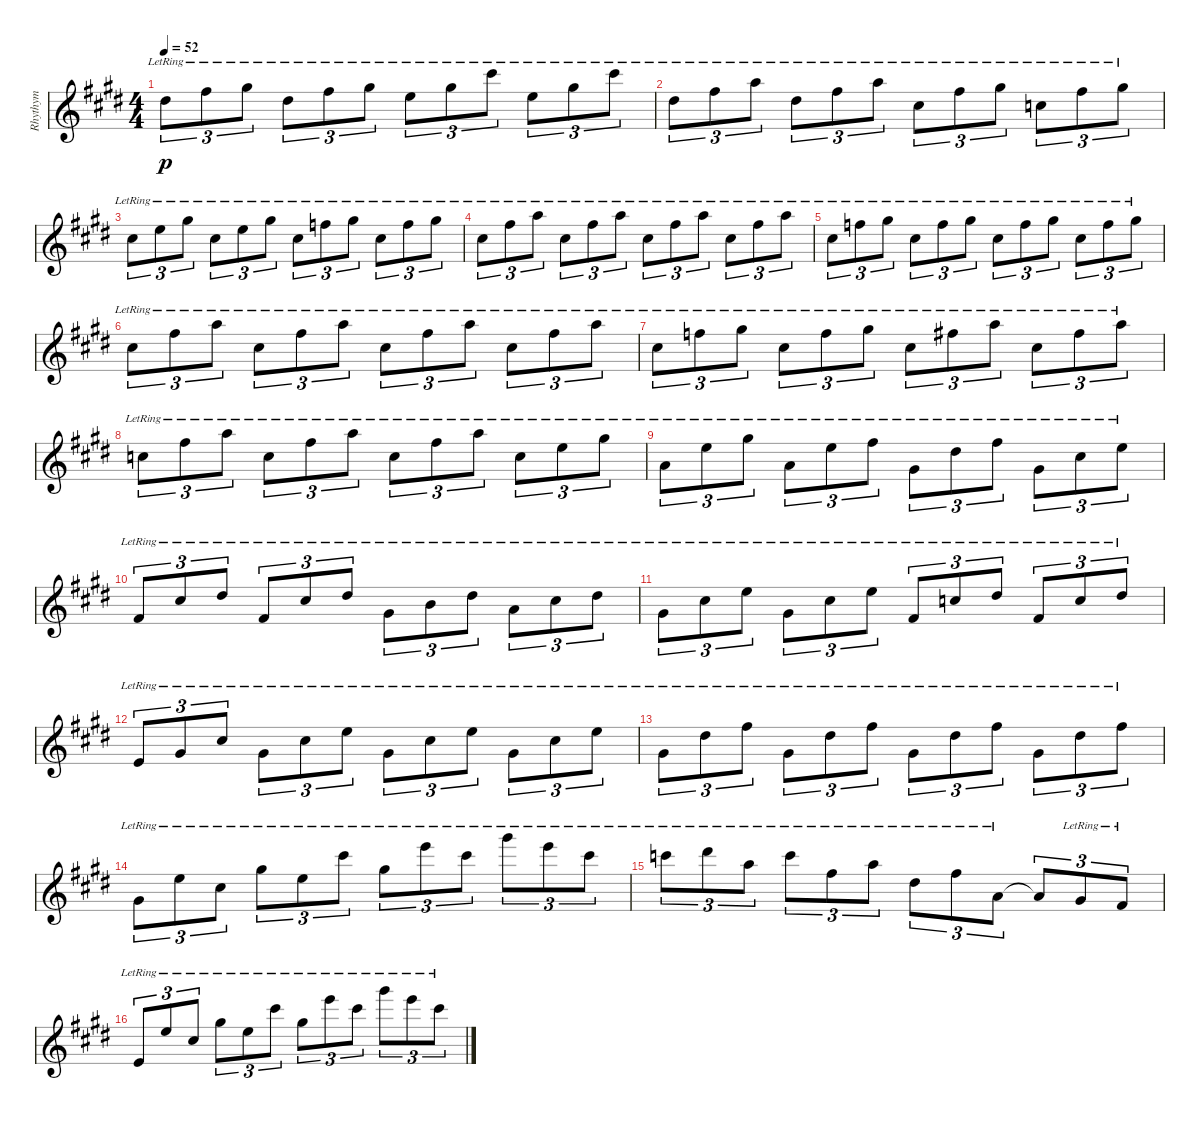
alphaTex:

\track ("Rhythym" "Rhythym") {instrument acousticguitarnylon}
\staff {score}
\tuning (E4 B3 G3 D3 A2 C2) {hide}
\ts (4 4)
\tempo 52
\clef g2
\ks c#minor
4.2{lr}.8{tu (3 2) dy p} 2.1{lr}.8{tu (3 2)} 4.1{lr}.8{tu (3 2)} 4.2{lr}.8{tu (3 2)} 2.1{lr}.8{tu (3 2)} 4.1{lr}.8{tu (3 2)} 0.1{lr}.8{tu (3 2)} 4.1{lr}.8{tu (3 2)} 9.1{lr}.8{tu (3 2)} 0.1{lr}.8{tu (3 2)} 9.2{lr}.8{tu (3 2)} 9.1{lr}.8{tu (3 2)} |
8.3{lr}.8{tu (3 2)} 7.2{lr}.8{tu (3 2)} 5.1{lr}.8{tu (3 2)} 4.2{lr}.8{tu (3 2)} 2.1{lr}.8{tu (3 2)} 5.1{lr}.8{tu (3 2)} 6.3{lr}.8{tu (3 2)} 2.1{lr}.8{tu (3 2)} 4.1{lr}.8{tu (3 2)} 1.2{lr}.8{tu (3 2)} 2.1{lr}.8{tu (3 2)} 4.1{lr}.8{tu (3 2)} |
2.2{lr}.8{tu (3 2)} 0.1{lr}.8{tu (3 2)} 4.1{lr}.8{tu (3 2)} 2.2{lr}.8{tu (3 2)} 0.1{lr}.8{tu (3 2)} 4.1{lr}.8{tu (3 2)} 2.2{lr}.8{tu (3 2)} 1.1{lr}.8{tu (3 2)} 4.1{lr}.8{tu (3 2)} 2.2{lr}.8{tu (3 2)} 1.1{lr}.8{tu (3 2)} 4.1{lr}.8{tu (3 2)} |
2.2{lr}.8{tu (3 2)} 2.1{lr}.8{tu (3 2)} 5.1{lr}.8{tu (3 2)} 2.2{lr}.8{tu (3 2)} 2.1{lr}.8{tu (3 2)} 5.1{lr}.8{tu (3 2)} 2.2{lr}.8{tu (3 2)} 2.1{lr}.8{tu (3 2)} 5.1{lr}.8{tu (3 2)} 2.2{lr}.8{tu (3 2)} 2.1{lr}.8{tu (3 2)} 5.1{lr}.8{tu (3 2)} |
2.2{lr}.8{tu (3 2)} 1.1{lr}.8{tu (3 2)} 4.1{lr}.8{tu (3 2)} 2.2{lr}.8{tu (3 2)} 1.1{lr}.8{tu (3 2)} 4.1{lr}.8{tu (3 2)} 2.2{lr}.8{tu (3 2)} 1.1{lr}.8{tu (3 2)} 4.1{lr}.8{tu (3 2)} 2.2{lr}.8{tu (3 2)} 1.1{lr}.8{tu (3 2)} 4.1{lr}.8{tu (3 2)} |
2.2{lr}.8{tu (3 2)} 2.1{lr}.8{tu (3 2)} 5.1{lr}.8{tu (3 2)} 2.2{lr}.8{tu (3 2)} 2.1{lr}.8{tu (3 2)} 5.1{lr}.8{tu (3 2)} 2.2{lr}.8{tu (3 2)} 2.1{lr}.8{tu (3 2)} 5.1{lr}.8{tu (3 2)} 2.2{lr}.8{tu (3 2)} 2.1{lr}.8{tu (3 2)} 5.1{lr}.8{tu (3 2)} |
2.2{lr}.8{tu (3 2)} 1.1{lr}.8{tu (3 2)} 4.1{lr}.8{tu (3 2)} 2.2{lr}.8{tu (3 2)} 1.1{lr}.8{tu (3 2)} 4.1{lr}.8{tu (3 2)} 2.2{lr}.8{tu (3 2)} 2.1{lr}.8{tu (3 2)} 5.1{lr}.8{tu (3 2)} 2.2{lr}.8{tu (3 2)} 2.1{lr}.8{tu (3 2)} 5.1{lr}.8{tu (3 2)} |
5.3{lr}.8{tu (3 2)} 2.1{lr}.8{tu (3 2)} 5.1{lr}.8{tu (3 2)} 5.3{lr}.8{tu (3 2)} 2.1{lr}.8{tu (3 2)} 5.1{lr}.8{tu (3 2)} 5.3{lr}.8{tu (3 2)} 2.1{lr}.8{tu (3 2)} 5.1{lr}.8{tu (3 2)} 5.3{lr}.8{tu (3 2)} 5.2{lr}.8{tu (3 2)} 4.1{lr}.8{tu (3 2)} |
2.3{lr}.8{tu (3 2)} 0.1{lr}.8{tu (3 2)} 4.1{lr}.8{tu (3 2)} 2.3{lr}.8{tu (3 2)} 0.1{lr}.8{tu (3 2)} 2.1{lr}.8{tu (3 2)} 1.3{lr}.8{tu (3 2)} 4.2{lr}.8{tu (3 2)} 2.1{lr}.8{tu (3 2)} 1.3{lr}.8{tu (3 2)} 2.2{lr}.8{tu (3 2)} 0.1{lr}.8{tu (3 2)} |
4.4{lr}.8{tu (3 2)} 2.2{lr}.8{tu (3 2)} 4.2{lr}.8{tu (3 2)} 4.4{lr}.8{tu (3 2)} 2.2{lr}.8{tu (3 2)} 4.2{lr}.8{tu (3 2)} 1.3{lr}.8{tu (3 2)} 0.2{lr}.8{tu (3 2)} 4.2{lr}.8{tu (3 2)} 2.3{lr}.8{tu (3 2)} 2.2{lr}.8{tu (3 2)} 4.2{lr}.8{tu (3 2)} |
1.3{lr}.8{tu (3 2)} 2.2{lr}.8{tu (3 2)} 0.1{lr}.8{tu (3 2)} 1.3{lr}.8{tu (3 2)} 2.2{lr}.8{tu (3 2)} 0.1{lr}.8{tu (3 2)} 4.4{lr}.8{tu (3 2)} 5.3{lr}.8{tu (3 2)} 4.2{lr}.8{tu (3 2)} 4.4{lr}.8{tu (3 2)} 5.3{lr}.8{tu (3 2)} 4.2{lr}.8{tu (3 2)} |
2.4{lr}.8{tu (3 2)} 1.3{lr}.8{tu (3 2)} 2.2{lr}.8{tu (3 2)} 1.3{lr}.8{tu (3 2)} 2.2{lr}.8{tu (3 2)} 0.1{lr}.8{tu (3 2)} 1.3{lr}.8{tu (3 2)} 2.2{lr}.8{tu (3 2)} 0.1{lr}.8{tu (3 2)} 1.3{lr}.8{tu (3 2)} 2.2{lr}.8{tu (3 2)} 0.1{lr}.8{tu (3 2)} |
1.3{lr}.8{tu (3 2)} 4.2{lr}.8{tu (3 2)} 2.1{lr}.8{tu (3 2)} 1.3{lr}.8{tu (3 2)} 4.2{lr}.8{tu (3 2)} 2.1{lr}.8{tu (3 2)} 1.3{lr}.8{tu (3 2)} 4.2{lr}.8{tu (3 2)} 2.1{lr}.8{tu (3 2)} 1.3{lr}.8{tu (3 2)} 4.2{lr}.8{tu (3 2)} 2.1{lr}.8{tu (3 2)} |
1.3{lr}.8{tu (3 2)} 0.1{lr}.8{tu (3 2)} 2.2{lr}.8{tu (3 2)} 4.1{lr}.8{tu (3 2)} 0.1{lr}.8{tu (3 2)} 9.1{lr}.8{tu (3 2)} 9.2{lr}.8{tu (3 2)} 12.1{lr}.8{tu (3 2)} 9.1{lr}.8{tu (3 2)} 16.1{lr}.8{tu (3 2)} 12.1{lr}.8{tu (3 2)} 14.2{lr}.8{tu (3 2)} |
13.2{lr}.8{tu (3 2)} 11.1{lr}.8{tu (3 2)} 10.2{lr}.8{tu (3 2)} 8.1{lr}.8{tu (3 2)} 7.2{lr}.8{tu (3 2)} 5.1{lr}.8{tu (3 2)} 4.2{lr}.8{tu (3 2)} 2.1{lr}.8{tu (3 2)} 2.3{lr}.8{tu (3 2)} 2.3{t}.8{tu (3 2)} 1.3{lr}.8{tu (3 2)} 4.4{lr}.8{tu (3 2)} |
2.4{lr}.8{tu (3 2)} 0.1{lr}.8{tu (3 2)} 2.2{lr}.8{tu (3 2)} 4.1{lr}.8{tu (3 2)} 0.1{lr}.8{tu (3 2)} 9.1{lr}.8{tu (3 2)} 9.2{lr}.8{tu (3 2)} 12.1{lr}.8{tu (3 2)} 9.1{lr}.8{tu (3 2)} 16.1{lr}.8{tu (3 2)} 12.1{lr}.8{tu (3 2)} 14.2{lr}.8{tu (3 2)}
